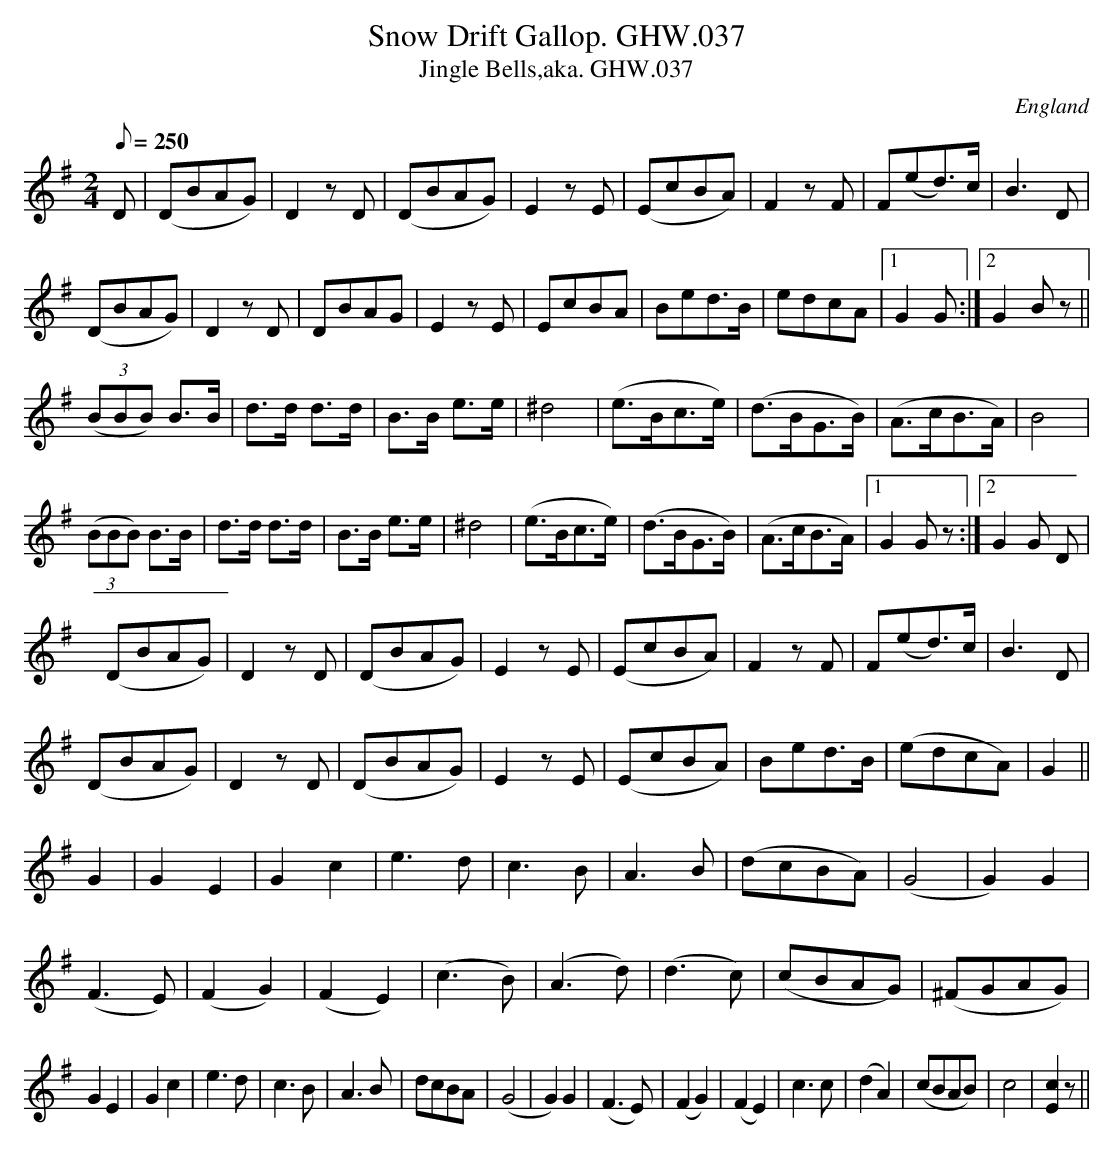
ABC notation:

X:1
T:Snow Drift Gallop. GHW.037
T:Jingle Bells,aka. GHW.037
M:2/4
L:1/8
Q:250
O:England
K:G
D|(DBAG)|D2 z D|(DBAG)|E2 z E|(EcBA)|F2 z F|F(ed)>c|B3 D|!
(DBAG)|D2 z D|DBAG|E2 z E|EcBA|Bed>B|edcA|1 G2 G:|2 G2B z||!
(3(BBB) B>B|d>d d>d|B>B e>e|^d4|(e>Bc>e)|(d>BG>B)|(A>cB>A)| B4|!
(3(BBB) B>B|d>d d>d|B>B e>e|^d4|(e>Bc>e)|(d>BG>B)|(A>cB>A)|1 G2 Gz:|2 G2
G D|!
(DBAG)|D2 z D|(DBAG)|E2 z E|(EcBA)|F2 z F|F(ed)>c|B3 D|!
(DBAG)|D2 z D|(DBAG)|E2 z E|(EcBA)|Bed>B|(edcA)|G2||!
G2|G2E2|G2c2| e3 d|c3B|A3B|(dcBA)|(G4|G2) G2|!
(F3E)|(F2G2)|(F2E2)|(c3B)|(A3 d)|(d3c)|(cBAG)|(^FGAG)|!
G2E2|G2c2| e3 d|c3B|A3B|dcBA|(G4|G2) G2|
(F3E)|(F2G2)|(F2E2)|
c3 c|(d2A2)|(cBAB)|c4|[c2E2] z||
